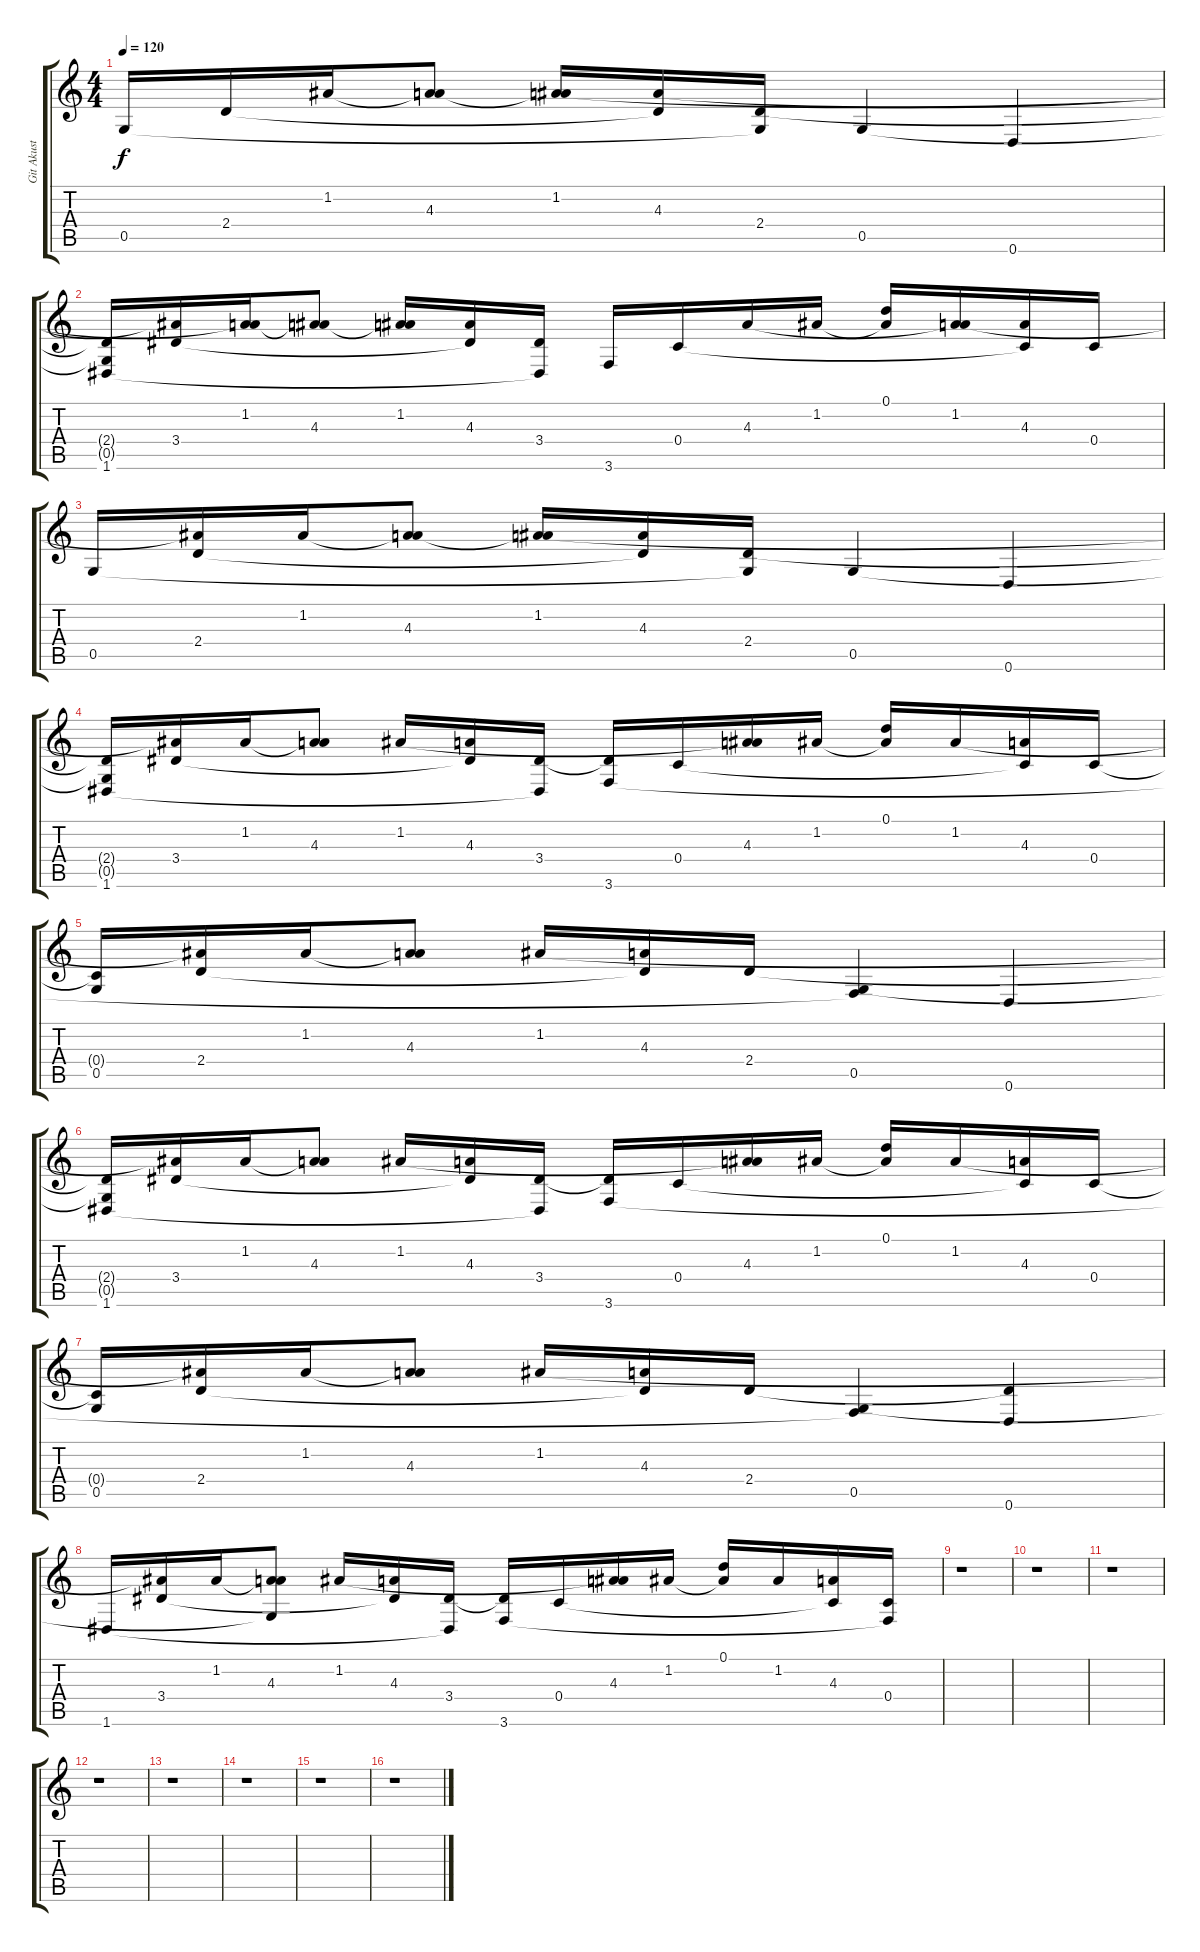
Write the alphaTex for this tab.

\track ("Git Akust" "Git Akust") {instrument acousticguitarsteel}
\staff {score tabs}
\tuning (D4 A3 F3 C3 G2 D2) {hide}
\ts (4 4)
\tempo 120
\clef g2
\ks c
0.5.16{dy f} 2.4.16 1.2.16 (1.2{t} 4.3).8 (1.2 4.3{t}).16 (4.3 2.4{t}).16 (2.4 0.5{t}).16 0.5.4 0.6.4 |
(2.4{t} 0.5{t} 1.6).16 (1.2{t} 3.4).16 (1.2 4.3{t}).16 (1.2{t} 4.3).8 (1.2 4.3{t}).16 (4.3 3.4{t}).16 (3.4 1.6{t}).16 3.6.16 0.4.16 4.3.16 1.2.16 (0.1 1.2{t}).16 (1.2 4.3{t}).16 (4.3 0.4{t}).16 0.4.16 |
0.5.16 (1.2{t} 2.4).16 1.2.16 (1.2{t} 4.3).8 (1.2 4.3{t}).16 (4.3 2.4{t}).16 (2.4 0.5{t}).16 0.5.4 0.6.4 |
(2.4{t} 0.5{t} 1.6).16 (1.2{t} 3.4).16 1.2.16 (1.2{t} 4.3).8 1.2.16 (4.3 3.4{t}).16 (3.4 1.6{t}).16 (3.4{t} 3.6).16 0.4.16 (1.2{t} 4.3).16 1.2.16 (0.1 1.2{t}).16 1.2.16 (4.3 0.4{t}).16 0.4.16 |
(0.4{t} 0.5).16 (1.2{t} 2.4).16 1.2.16 (1.2{t} 4.3).8 1.2.16 (4.3 2.4{t}).16 2.4.16 (0.5 3.6{t}).4 0.6.4 |
(2.4{t} 0.5{t} 1.6).16 (1.2{t} 3.4).16 1.2.16 (1.2{t} 4.3).8 1.2.16 (4.3 3.4{t}).16 (3.4 1.6{t}).16 (3.4{t} 3.6).16 0.4.16 (1.2{t} 4.3).16 1.2.16 (0.1 1.2{t}).16 1.2.16 (4.3 0.4{t}).16 0.4.16 |
(0.4{t} 0.5).16 (1.2{t} 2.4).16 1.2.16 (1.2{t} 4.3).8 1.2.16 (4.3 2.4{t}).16 2.4.16 (0.5 3.6{t}).4 (2.4{t} 0.6).4 |
1.6.16 (1.2{t} 3.4).16 1.2.16 (1.2{t} 4.3 0.5{t}).8 1.2.16 (4.3 3.4{t}).16 (3.4 1.6{t}).16 (3.4{t} 3.6).16 0.4.16 (1.2{t} 4.3).16 1.2.16 (0.1 1.2{t}).16 1.2.16 (4.3 0.4{t}).16 (0.4 3.6{t}).16 |
r.1 |
r.1 |
r.1 |
r.1 |
r.1 |
r.1 |
r.1 |
r.1
